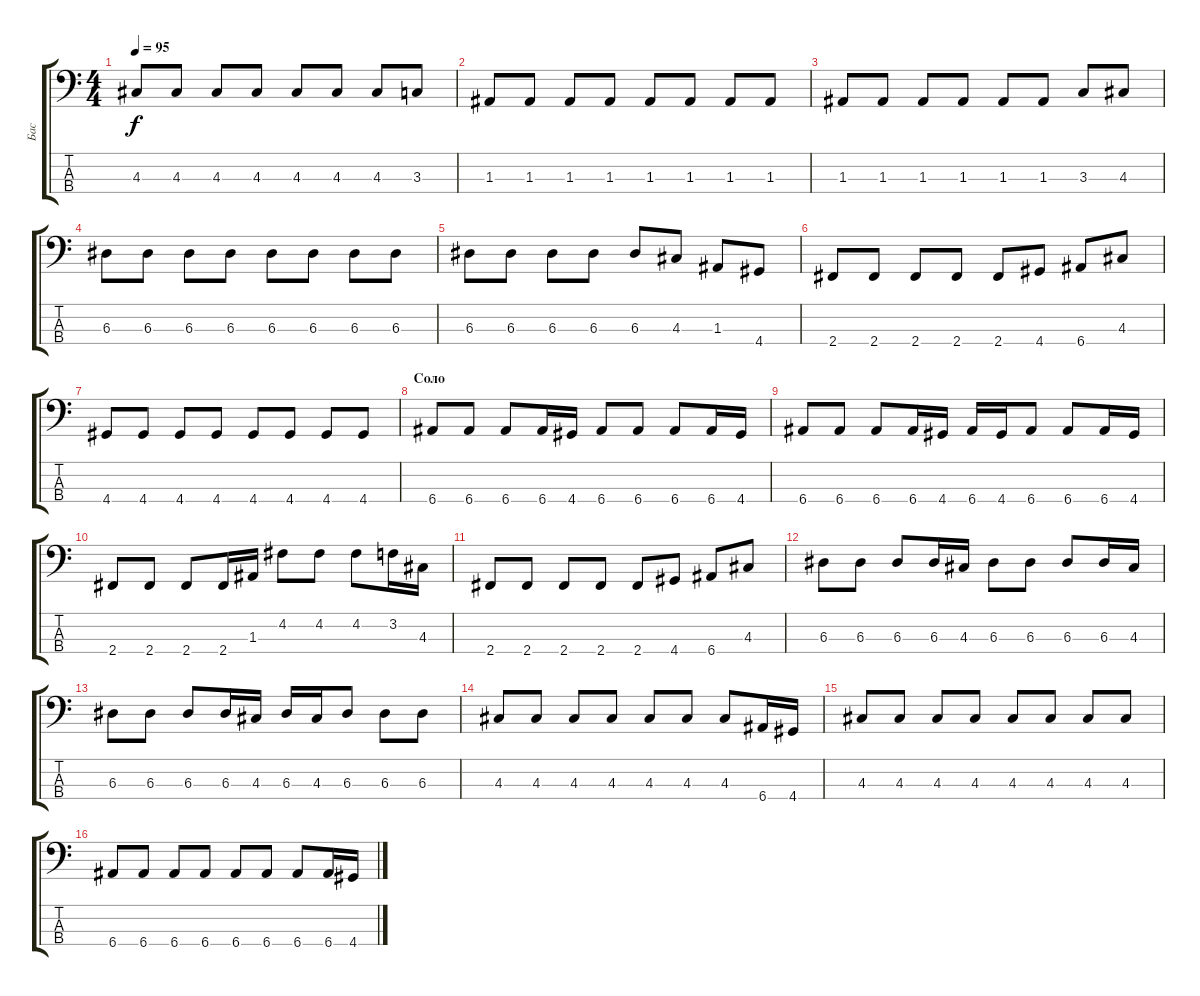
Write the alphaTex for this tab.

\track ("Бас" "Бас") {instrument electricbassfinger}
\staff {score tabs}
\tuning (G2 D2 A1 E1) {hide}
\ts (4 4)
\tempo 95
\clef f4
\ks c
4.3.8{dy f} 4.3.8 4.3.8 4.3.8 4.3.8 4.3.8 4.3.8 3.3.8 |
1.3.8 1.3.8 1.3.8 1.3.8 1.3.8 1.3.8 1.3.8 1.3.8 |
1.3.8 1.3.8 1.3.8 1.3.8 1.3.8 1.3.8 3.3.8 4.3.8 |
6.3.8 6.3.8 6.3.8 6.3.8 6.3.8 6.3.8 6.3.8 6.3.8 |
6.3.8 6.3.8 6.3.8 6.3.8 6.3.8 4.3.8 1.3.8 4.4.8 |
2.4.8 2.4.8 2.4.8 2.4.8 2.4.8 4.4.8 6.4.8 4.3.8 |
4.4.8 4.4.8 4.4.8 4.4.8 4.4.8 4.4.8 4.4.8 4.4.8 |
\section ("" "Соло")
6.4.8 6.4.8 6.4.8 6.4.16 4.4.16 6.4.8 6.4.8 6.4.8 6.4.16 4.4.16 |
6.4.8 6.4.8 6.4.8 6.4.16 4.4.16 6.4.16 4.4.16 6.4.8 6.4.8 6.4.16 4.4.16 |
2.4.8 2.4.8 2.4.8 2.4.16 1.3.16 4.2.8 4.2.8 4.2.8 3.2.16 4.3.16 |
2.4.8 2.4.8 2.4.8 2.4.8 2.4.8 4.4.8 6.4.8 4.3.8 |
6.3.8 6.3.8 6.3.8 6.3.16 4.3.16 6.3.8 6.3.8 6.3.8 6.3.16 4.3.16 |
6.3.8 6.3.8 6.3.8 6.3.16 4.3.16 6.3.16 4.3.16 6.3.8 6.3.8 6.3.8 |
4.3.8 4.3.8 4.3.8 4.3.8 4.3.8 4.3.8 4.3.8 6.4.16 4.4.16 |
4.3.8 4.3.8 4.3.8 4.3.8 4.3.8 4.3.8 4.3.8 4.3.8 |
6.4.8 6.4.8 6.4.8 6.4.8 6.4.8 6.4.8 6.4.8 6.4.16 4.4.16
